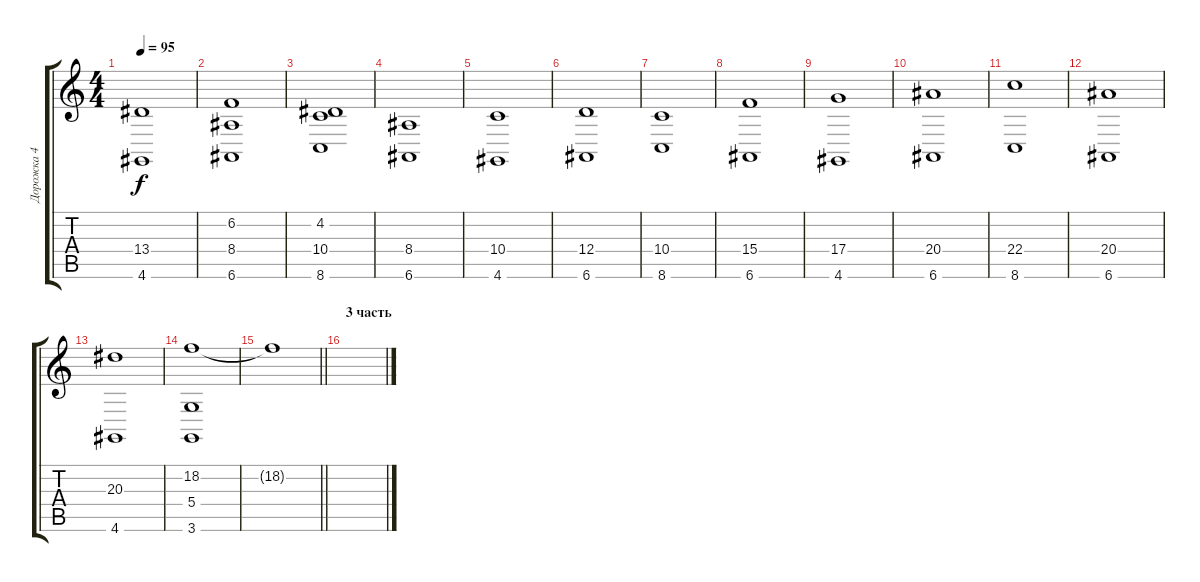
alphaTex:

\track ("Дорожка 4" "Дорожка 4") {instrument stringensemble1}
\staff {score tabs}
\tuning (E4 B3 G3 D3 A2 E2) {hide}
\ts (4 4)
\tempo 95
\clef g2
\ks c
(13.4 4.6).1{dy f} |
(6.2 8.4 6.6).1 |
(4.2 10.4 8.6).1 |
(8.4 6.6).1 |
(10.4 4.6).1 |
(12.4 6.6).1 |
(10.4 8.6).1 |
(15.4 6.6).1 |
(17.4 4.6).1 |
(20.4 6.6).1 |
(22.4 8.6).1 |
(20.4 6.6).1 |
(20.3 4.6).1 |
(18.2 5.4 3.6).1 |
\barLineRight lightlight
18.2{t}.1 |
\section ("" "3 часть")
